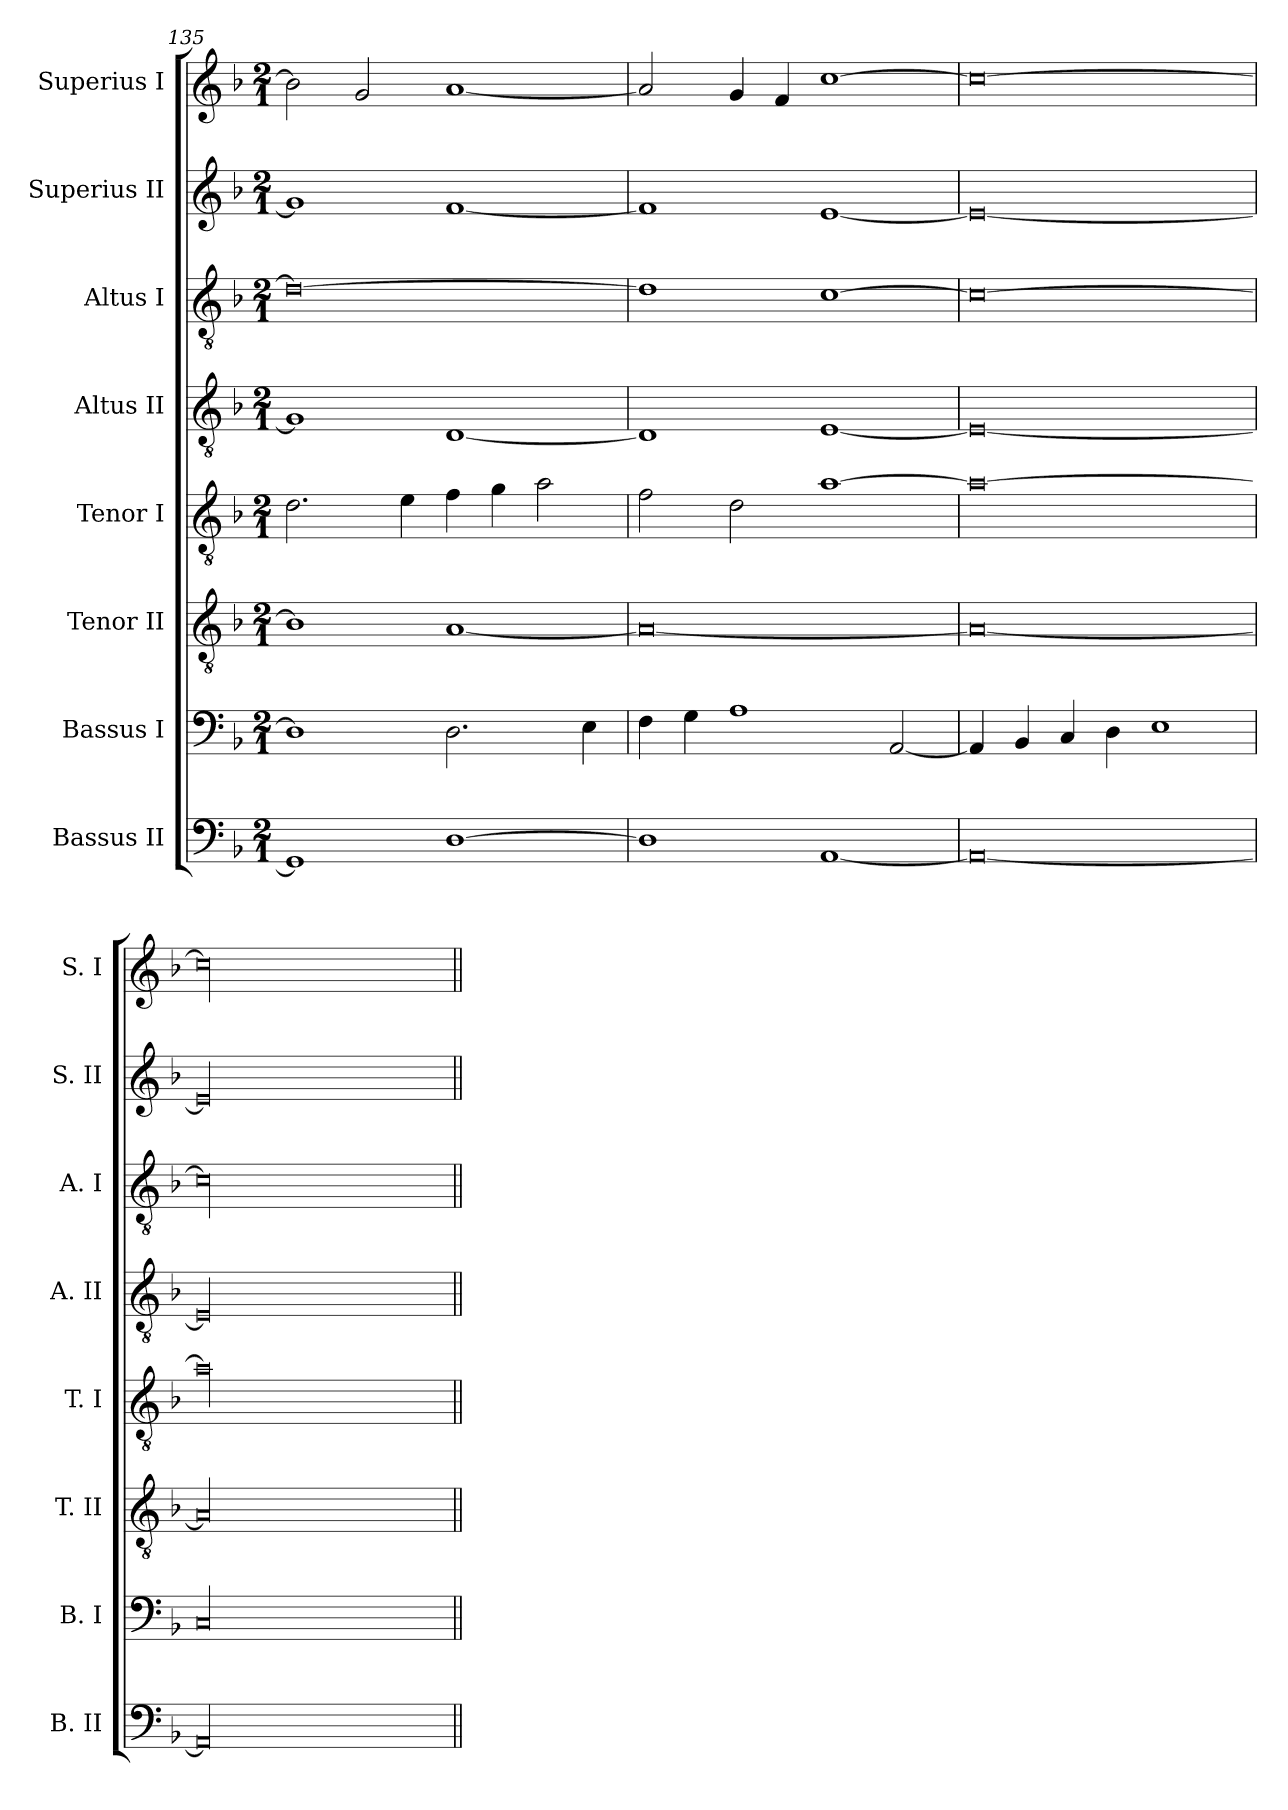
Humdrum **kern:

**kern	**kern	**kern	**kern	**kern	**kern	**kern	**kern
*part8	*part7	*part6	*part5	*part4	*part3	*part2	*part1
*staff8	*staff7	*staff6	*staff5	*staff4	*staff3	*staff2	*staff1
*I"Bassus II	*I"Bassus I	*I"Tenor II	*I"Tenor I	*I"Altus II	*I"Altus I	*I"Superius II	*I"Superius I
*I'B. II	*I'B. I	*I'T. II	*I'T. I	*I'A. II	*I'A. I	*I'S. II	*I'S. I
*clefF4	*clefF4	*clefGv2	*clefGv2	*clefGv2	*clefGv2	*clefG2	*clefG2
*k[b-]	*k[b-]	*k[b-]	*k[b-]	*k[b-]	*k[b-]	*k[b-]	*k[b-]
*F:	*F:	*F:	*F:	*F:	*F:	*F:	*F:
*M2/1	*M2/1	*M2/1	*M2/1	*M2/1	*M2/1	*M2/1	*M2/1
=135	=135	=135	=135	=135	=135	=135	=135
1GG]	1D]	1B-]	2.d	1G]	0d_	1g]	2b-]
.	.	.	.	.	.	.	2g
.	.	.	4e	.	.	.	.
[1D	2.D	[1A	4f	[1D	.	[1f	[1a
.	.	.	4g	.	.	.	.
.	.	.	2a	.	.	.	.
.	4E	.	.	.	.	.	.
=136	=136	=136	=136	=136	=136	=136	=136
1D]	4F	0A_	2f	1D]	1d]	1f]	2a]
.	4G	.	.	.	.	.	.
.	1A	.	2d	.	.	.	4g
.	.	.	.	.	.	.	4f
[1AA	.	.	[1a	[1E	[1c	[1e	[1cc
.	[2AA	.	.	.	.	.	.
=137	=137	=137	=137	=137	=137	=137	=137
0AA_	4AA]	0A_	0a_	0E_	0c_	0e_	0cc_
.	4BB-	.	.	.	.	.	.
.	4C	.	.	.	.	.	.
.	4D	.	.	.	.	.	.
.	1E	.	.	.	.	.	.
=	=	=	=	=	=	=	=
00AA]	00C	00A]	00a]	00E]	00c]	00e]	00cc]
=||	=||	=||	=||	=||	=||	=||	=||
*-	*-	*-	*-	*-	*-	*-	*-
